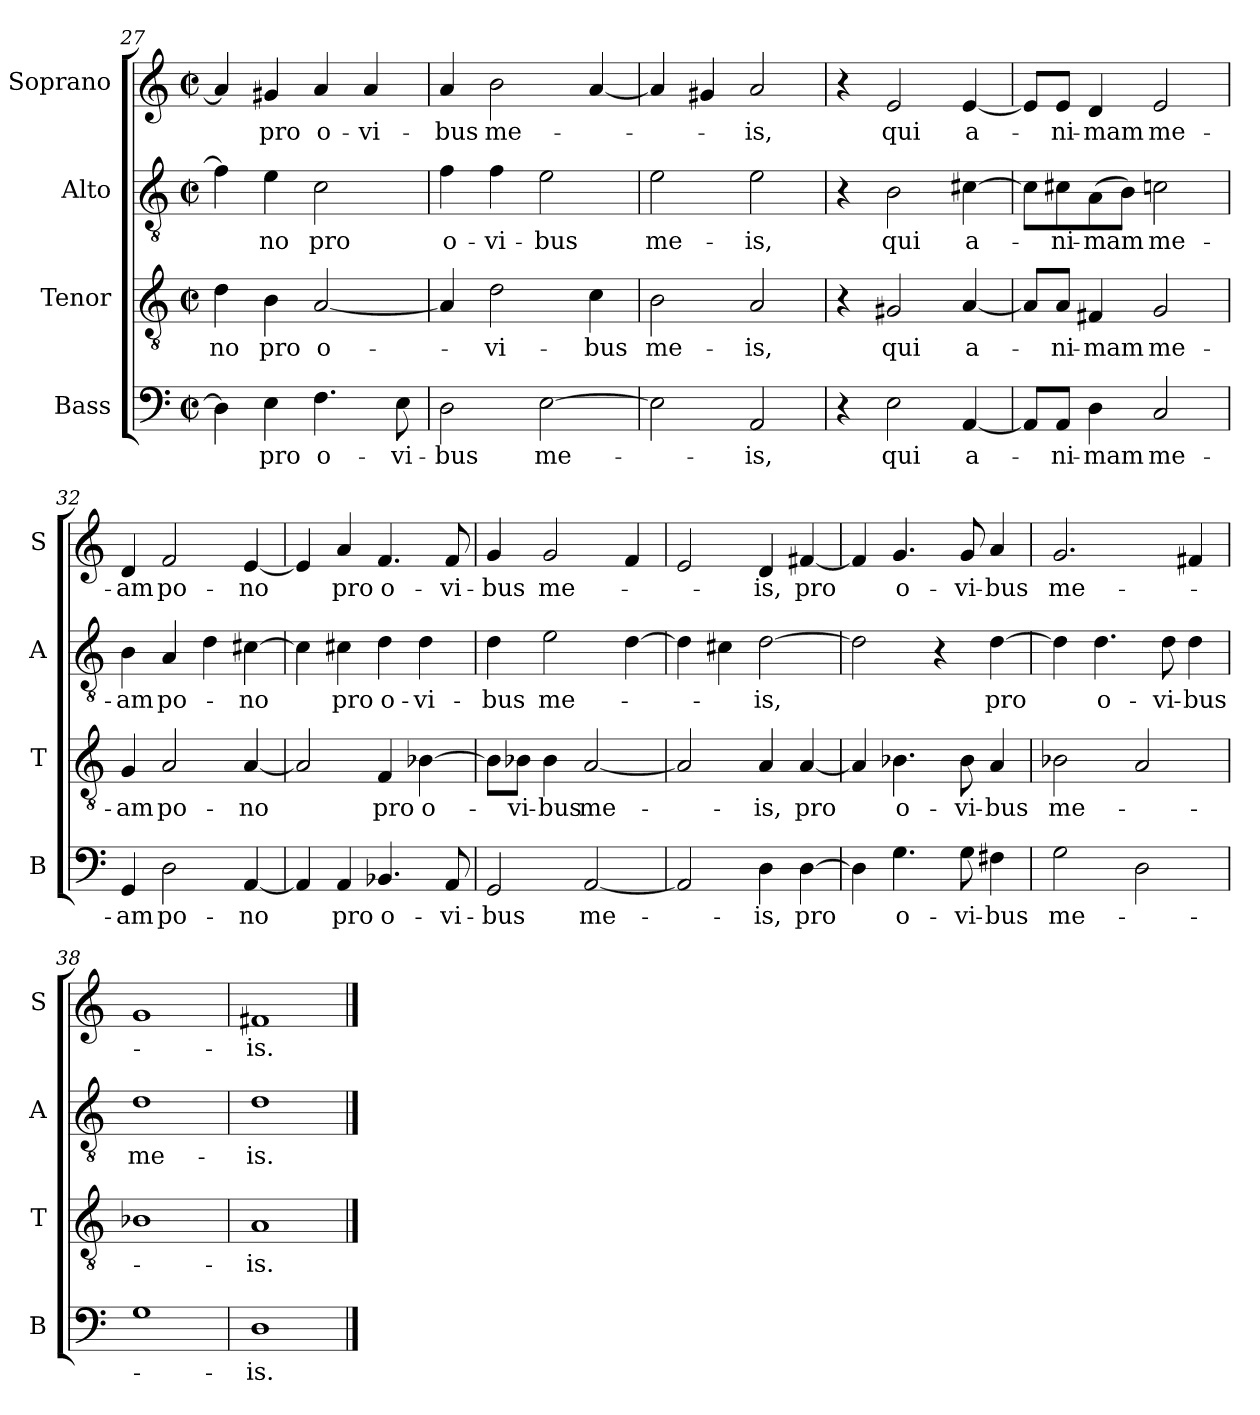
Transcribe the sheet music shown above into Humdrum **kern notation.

**kern	**text	**kern	**text	**kern	**text	**kern	**text
*part4	*part4	*part3	*part3	*part2	*part2	*part1	*part1
*staff4	*staff4	*staff3	*staff3	*staff2	*staff2	*staff1	*staff1
*I"Bass	*	*I"Tenor	*	*I"Alto	*	*I"Soprano	*
*I'B	*	*I'T	*	*I'A	*	*I'S	*
*clefF4	*	*clefGv2	*	*clefGv2	*	*clefG2	*
*k[]	*	*k[]	*	*k[]	*	*k[]	*
*C:	*	*C:	*	*C:	*	*C:	*
*M2/2	*	*M2/2	*	*M2/2	*	*M2/2	*
*met(c|)	*	*met(c|)	*	*met(c|)	*	*met(c|)	*
=27	=27	=27	=27	=27	=27	=27	=27
!	!	!	!LO:LY:b	!	!	!	!
4D\]	.	4d\	-no	4f\]	.	4a/]	.
!	!LO:LY:b	!	!LO:LY:b	!	!LO:LY:b	!	!LO:LY:b
4E\	pro	4B\	pro	4e\	-no	4g#X/	pro
!	!LO:LY:b	!	!LO:LY:b	!	!LO:LY:b	!	!LO:LY:b
4.F\	o-	[2A/	o-	2c\	pro	4a/	o-
!	!	!	!	!	!	!	!LO:LY:b
.	.	.	.	.	.	4a/	-vi-
!	!LO:LY:b	!	!	!	!	!	!
8E\	-vi-	.	.	.	.	.	.
=28	=28	=28	=28	=28	=28	=28	=28
!	!LO:LY:b	!	!	!	!LO:LY:b	!	!LO:LY:b
2D\	-bus	4A/]	.	4f\	o-	4a/	-bus
!	!	!	!LO:LY:b	!	!LO:LY:b	!	!LO:LY:b
.	.	2d\	-vi-	4f\	-vi-	2b\	me-
!	!LO:LY:b	!	!	!	!LO:LY:b	!	!
[2E\	me-	.	.	2e\	-bus	.	.
!	!	!	!LO:LY:b	!	!	!	!
.	.	4c\	-bus	.	.	[4a/	.
=29	=29	=29	=29	=29	=29	=29	=29
!	!	!	!LO:LY:b	!	!LO:LY:b	!	!
2E\]	.	2B\	me-	2e\	me-	4a/]	.
.	.	.	.	.	.	4g#X/	.
!	!LO:LY:b	!	!LO:LY:b	!	!LO:LY:b	!	!LO:LY:b
2AA/	-is,	2A/	-is,	2e\	-is,	2a/	-is,
!!LO:LB:g=z
=30	=30	=30	=30	=30	=30	=30	=30
4r	.	4r	.	4r	.	4r	.
!	!LO:LY:b	!	!LO:LY:b	!	!LO:LY:b	!	!LO:LY:b
2E\	qui	2G#X/	qui	2B\	qui	2e/	qui
!	!LO:LY:b	!	!LO:LY:b	!	!LO:LY:b	!	!LO:LY:b
[4AA/	a-	[4A/	a-	[4c#X\	a-	[4e/	a-
=31	=31	=31	=31	=31	=31	=31	=31
8AA/L]	.	8A/L]	.	8c#\L]	.	8e/L]	.
!	!LO:LY:b	!	!LO:LY:b	!	!LO:LY:b	!	!LO:LY:b
8AA/J	-ni-	8A/J	-ni-	8c#X\	-ni-	8e/J	-ni-
!	!LO:LY:b	!	!LO:LY:b	!	!LO:LY:b	!	!LO:LY:b
4D\	-mam	4F#X/	-mam	(>8A\	-mam	4d/	-mam
.	.	.	.	8B\J)	.	.	.
!	!LO:LY:b	!	!LO:LY:b	!	!LO:LY:b	!	!LO:LY:b
2C/	me-	2G/	me-	2cn\	me-	2e/	me-
=32	=32	=32	=32	=32	=32	=32	=32
!	!LO:LY:b	!	!LO:LY:b	!	!LO:LY:b	!	!LO:LY:b
4GG/	-am	4G/	-am	4B\	-am	4d/	-am
!	!LO:LY:b	!	!LO:LY:b	!	!LO:LY:b	!	!LO:LY:b
2D\	po-	2A/	po-	4A/	po-	2f/	po-
.	.	.	.	4d\	.	.	.
!	!LO:LY:b	!	!LO:LY:b	!	!LO:LY:b	!	!LO:LY:b
[4AA/	-no	[4A/	-no	[4c#X\	-no	[4e/	-no
=33	=33	=33	=33	=33	=33	=33	=33
4AA/]	.	2A/]	.	4c#\]	.	4e/]	.
!	!LO:LY:b	!	!	!	!LO:LY:b	!	!LO:LY:b
4AA/	pro	.	.	4c#X\	pro	4a/	pro
!	!LO:LY:b	!	!LO:LY:b	!	!LO:LY:b	!	!LO:LY:b
4.BB-X/	o-	4F/	pro	4d\	o-	4.f/	o-
!	!	!	!LO:LY:b	!	!LO:LY:b	!	!
.	.	[4B-X\	o-	4d\	-vi-	.	.
!	!LO:LY:b	!	!	!	!	!	!LO:LY:b
8AA/	-vi-	.	.	.	.	8f/	-vi-
=34	=34	=34	=34	=34	=34	=34	=34
!	!LO:LY:b	!	!	!	!LO:LY:b	!	!LO:LY:b
2GG/	-bus	8B-\L]	.	4d\	-bus	4g/	-bus
!	!	!	!LO:LY:b	!	!	!	!
.	.	8B-X\J	-vi-	.	.	.	.
!	!	!	!LO:LY:b	!	!LO:LY:b	!	!LO:LY:b
.	.	4B-\	-bus	2e\	me-	2g/	me-
!	!LO:LY:b	!	!LO:LY:b	!	!	!	!
[2AA/	me-	[2A/	me-	.	.	.	.
.	.	.	.	[4d\	.	4f/	.
!!LO:LB:g=z
=35	=35	=35	=35	=35	=35	=35	=35
2AA/]	.	2A/]	.	4d\]	.	2e/	.
.	.	.	.	4c#X\	.	.	.
!	!LO:LY:b	!	!LO:LY:b	!	!LO:LY:b	!	!LO:LY:b
4D\	-is,	4A/	-is,	[2d\	-is,	4d/	-is,
!	!LO:LY:b	!	!LO:LY:b	!	!	!	!LO:LY:b
[4D\	pro	[4A/	pro	.	.	[4f#X/	pro
=36	=36	=36	=36	=36	=36	=36	=36
4D\]	.	4A/]	.	2d\]	.	4f#/]	.
!	!LO:LY:b	!	!LO:LY:b	!	!	!	!LO:LY:b
4.G\	o-	4.B-X\	o-	.	.	4.g/	o-
.	.	.	.	4r	.	.	.
!	!LO:LY:b	!	!LO:LY:b	!	!	!	!LO:LY:b
8G\	-vi-	8B-\	-vi-	.	.	8g/	-vi-
!	!LO:LY:b	!	!LO:LY:b	!	!LO:LY:b	!	!LO:LY:b
4F#X\	-bus	4A/	-bus	[4d\	pro	4a/	-bus
=37	=37	=37	=37	=37	=37	=37	=37
!	!LO:LY:b	!	!LO:LY:b	!	!	!	!LO:LY:b
2G\	me-	2B-X\	me-	4d\]	.	2.g/	me-
!	!	!	!	!	!LO:LY:b	!	!
.	.	.	.	4.d\	o-	.	.
2D\	.	2A/	.	.	.	.	.
!	!	!	!	!	!LO:LY:b	!	!
.	.	.	.	8d\	-vi-	.	.
!	!	!	!	!	!LO:LY:b	!	!
.	.	.	.	4d\	-bus	4f#X/	.
=38	=38	=38	=38	=38	=38	=38	=38
!	!	!	!	!	!LO:LY:b	!	!
1G	.	1B-X	.	1d	me-	1g	.
=39	=39	=39	=39	=39	=39	=39	=39
!	!LO:LY:b	!	!LO:LY:b	!	!LO:LY:b	!	!LO:LY:b
1D	-is.	1A	-is.	1d	-is.	1f#X	-is.
==	==	==	==	==	==	==	==
*-	*-	*-	*-	*-	*-	*-	*-
